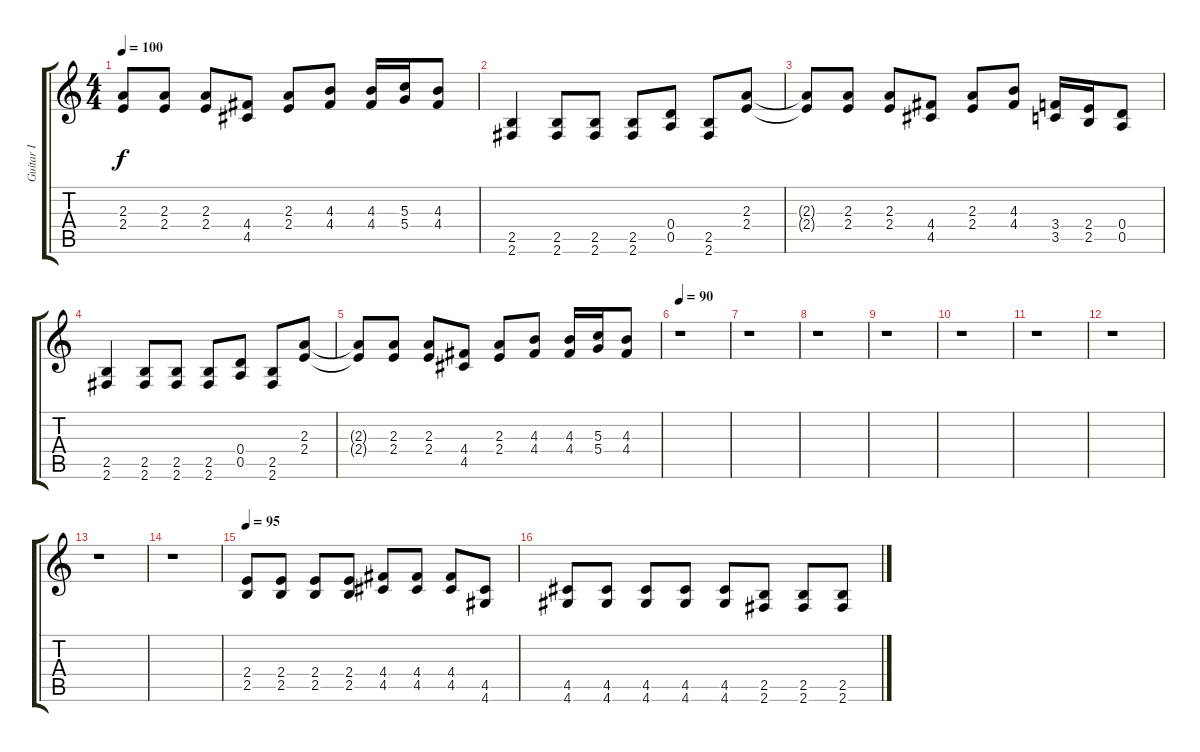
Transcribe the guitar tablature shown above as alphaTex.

\track ("Guitar I" "Guitar I") {instrument overdrivenguitar}
\staff {score tabs}
\tuning (E4 B3 G3 D3 A2 E2) {hide}
\ts (4 4)
\tempo 100
\clef g2
\ks c
(2.3{t} 2.4{t}).8{dy f} (2.3 2.4).8 (2.3 2.4).8 (4.4 4.5).8 (2.3 2.4).8 (4.3 4.4).8 (4.3 4.4).16 (5.3 5.4).16 (4.3 4.4).8 |
(2.5 2.6).4 (2.5 2.6).8 (2.5 2.6).8 (2.5 2.6).8 (0.4 0.5).8 (2.5 2.6).8 (2.3 2.4).8 |
(2.3{t} 2.4{t}).8 (2.3 2.4).8 (2.3 2.4).8 (4.4 4.5).8 (2.3 2.4).8 (4.3 4.4).8 (3.4 3.5).16 (2.4 2.5).16 (0.4 0.5).8 |
(2.5 2.6).4 (2.5 2.6).8 (2.5 2.6).8 (2.5 2.6).8 (0.4 0.5).8 (2.5 2.6).8 (2.3 2.4).8 |
(2.3{t} 2.4{t}).8 (2.3 2.4).8 (2.3 2.4).8 (4.4 4.5).8 (2.3 2.4).8 (4.3 4.4).8 (4.3 4.4).16 (5.3 5.4).16 (4.3 4.4).8 |
\tempo 90
r.1 |
r.1 |
r.1 |
r.1 |
r.1 |
r.1 |
r.1 |
r.1 |
r.1 |
\tempo 95
(2.4 2.5).8 (2.4 2.5).8 (2.4 2.5).8 (2.4 2.5).8 (4.4 4.5).8 (4.4 4.5).8 (4.4 4.5).8 (4.5 4.6).8 |
(4.5 4.6).8 (4.5 4.6).8 (4.5 4.6).8 (4.5 4.6).8 (4.5 4.6).8 (2.5 2.6).8 (2.5 2.6).8 (2.5 2.6).8
